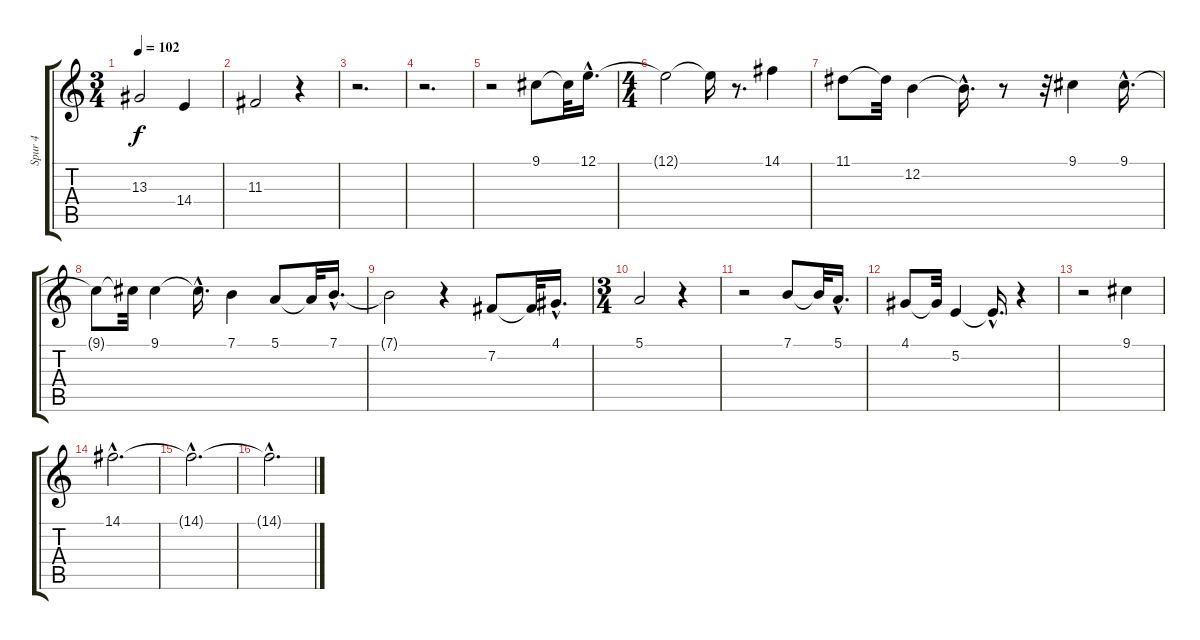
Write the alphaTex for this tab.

\track ("Spur 4" "Spur 4") {instrument lead6voice}
\staff {score tabs}
\tuning (E4 B3 G3 D3 A2 E2) {hide}
\ts (3 4)
\tempo 102
\clef g2
\ks c
13.3.2{dy f} 14.4.4 |
11.3.2 r.4 |
r.2{d} |
r.2{d} |
r.2 9.1.8 9.1{t}.32 12.1{hac}.16{d} |
\ts (4 4)
12.1{t}.2 12.1{t}.16 r.8{d} 14.1.4 |
11.1.8 11.1{t}.32 12.2.4 12.2{hac t}.16{d} r.8 r.32 9.1.4 9.1{hac}.16{d} |
9.1{t}.8 9.1{t}.32 9.1.4 9.1{hac t}.16{d} 7.1.4 5.1.8 5.1{t}.32 7.1{hac}.16{d} |
7.1{t}.2 r.4 7.2.8 7.2{t}.32 4.1{hac}.16{d} |
\ts (3 4)
5.1.2 r.4 |
r.2 7.1.8 7.1{t}.32 5.1{hac}.16{d} |
4.1.8 4.1{t}.32 5.2.4 5.2{hac t}.16{d} r.4 |
r.2 9.1.4 |
14.1{hac}.2{d} |
14.1{hac t}.2{d} |
14.1{hac t}.2{d}
